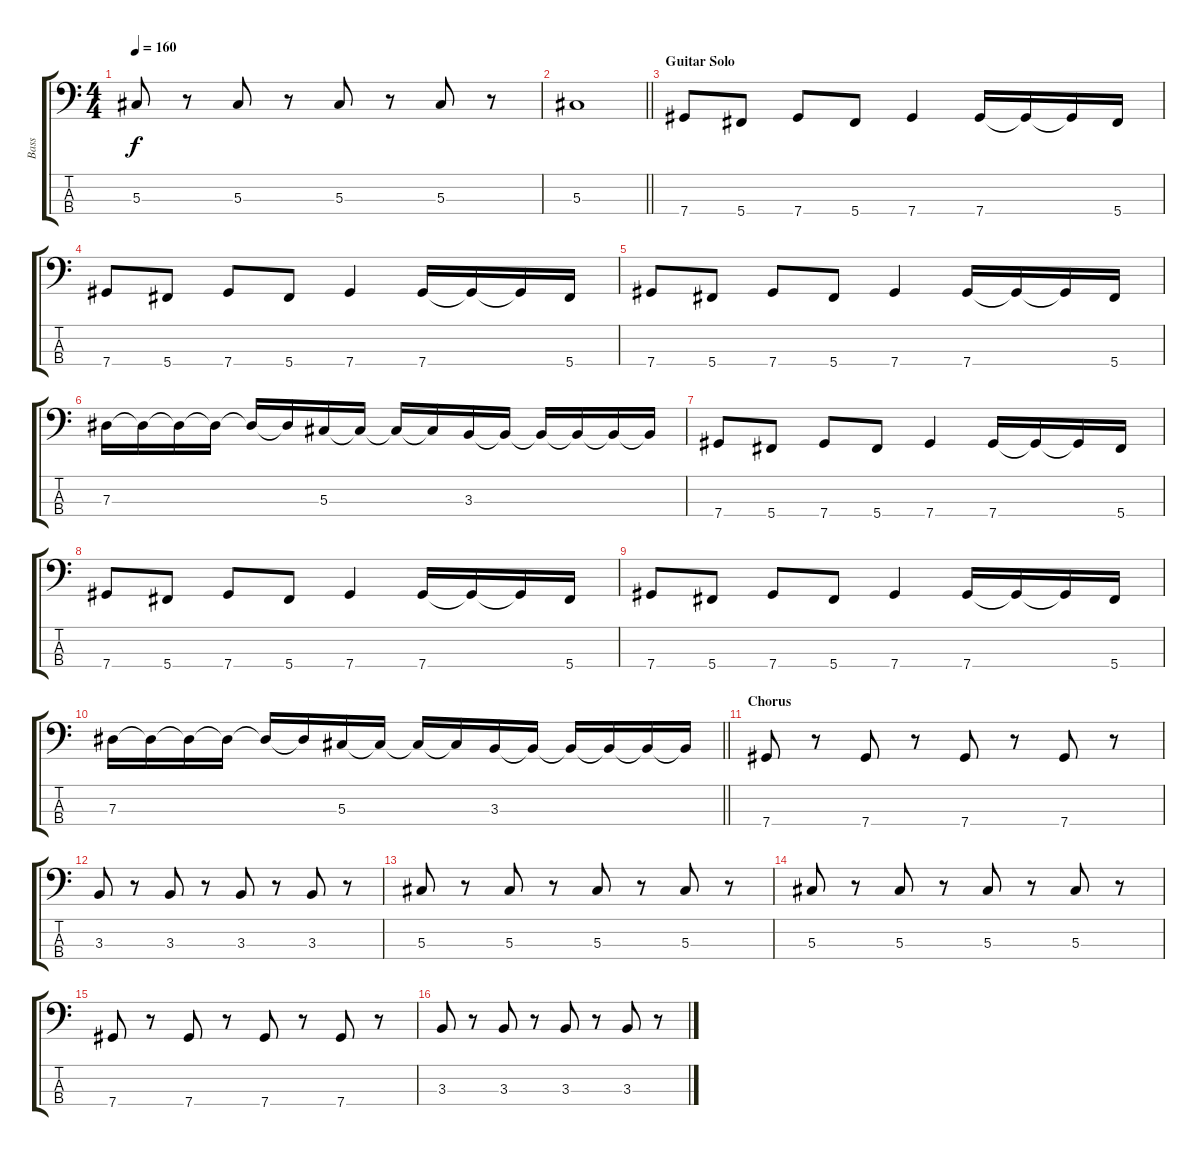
\track ("Bass" "Bass") {instrument electricbasspick}
\staff {score tabs}
\tuning (Gb2 Db2 Ab1 Db1) {hide}
\ts (4 4)
\tempo 160
\clef f4
\ks c
5.3.8{dy f} r.8 5.3.8 r.8 5.3.8 r.8 5.3.8 r.8 |
\barLineRight lightlight
5.3.1 |
\section ("" "Guitar Solo")
7.4.8 5.4.8 7.4.8 5.4.8 7.4.4 7.4.16 7.4{t}.16 7.4{t}.16 5.4.16 |
7.4.8 5.4.8 7.4.8 5.4.8 7.4.4 7.4.16 7.4{t}.16 7.4{t}.16 5.4.16 |
7.4.8 5.4.8 7.4.8 5.4.8 7.4.4 7.4.16 7.4{t}.16 7.4{t}.16 5.4.16 |
7.3.16 7.3{t}.16 7.3{t}.16 7.3{t}.16 7.3{t}.16 7.3{t}.16 5.3.16 5.3{t}.16 5.3{t}.16 5.3{t}.16 3.3.16 3.3{t}.16 3.3{t}.16 3.3{t}.16 3.3{t}.16 3.3{t}.16 |
7.4.8 5.4.8 7.4.8 5.4.8 7.4.4 7.4.16 7.4{t}.16 7.4{t}.16 5.4.16 |
7.4.8 5.4.8 7.4.8 5.4.8 7.4.4 7.4.16 7.4{t}.16 7.4{t}.16 5.4.16 |
7.4.8 5.4.8 7.4.8 5.4.8 7.4.4 7.4.16 7.4{t}.16 7.4{t}.16 5.4.16 |
\barLineRight lightlight
7.3.16 7.3{t}.16 7.3{t}.16 7.3{t}.16 7.3{t}.16 7.3{t}.16 5.3.16 5.3{t}.16 5.3{t}.16 5.3{t}.16 3.3.16 3.3{t}.16 3.3{t}.16 3.3{t}.16 3.3{t}.16 3.3{t}.16 |
\section ("" "Chorus")
7.4.8 r.8 7.4.8 r.8 7.4.8 r.8 7.4.8 r.8 |
3.3.8 r.8 3.3.8 r.8 3.3.8 r.8 3.3.8 r.8 |
5.3.8 r.8 5.3.8 r.8 5.3.8 r.8 5.3.8 r.8 |
5.3.8 r.8 5.3.8 r.8 5.3.8 r.8 5.3.8 r.8 |
7.4.8 r.8 7.4.8 r.8 7.4.8 r.8 7.4.8 r.8 |
3.3.8 r.8 3.3.8 r.8 3.3.8 r.8 3.3.8 r.8
